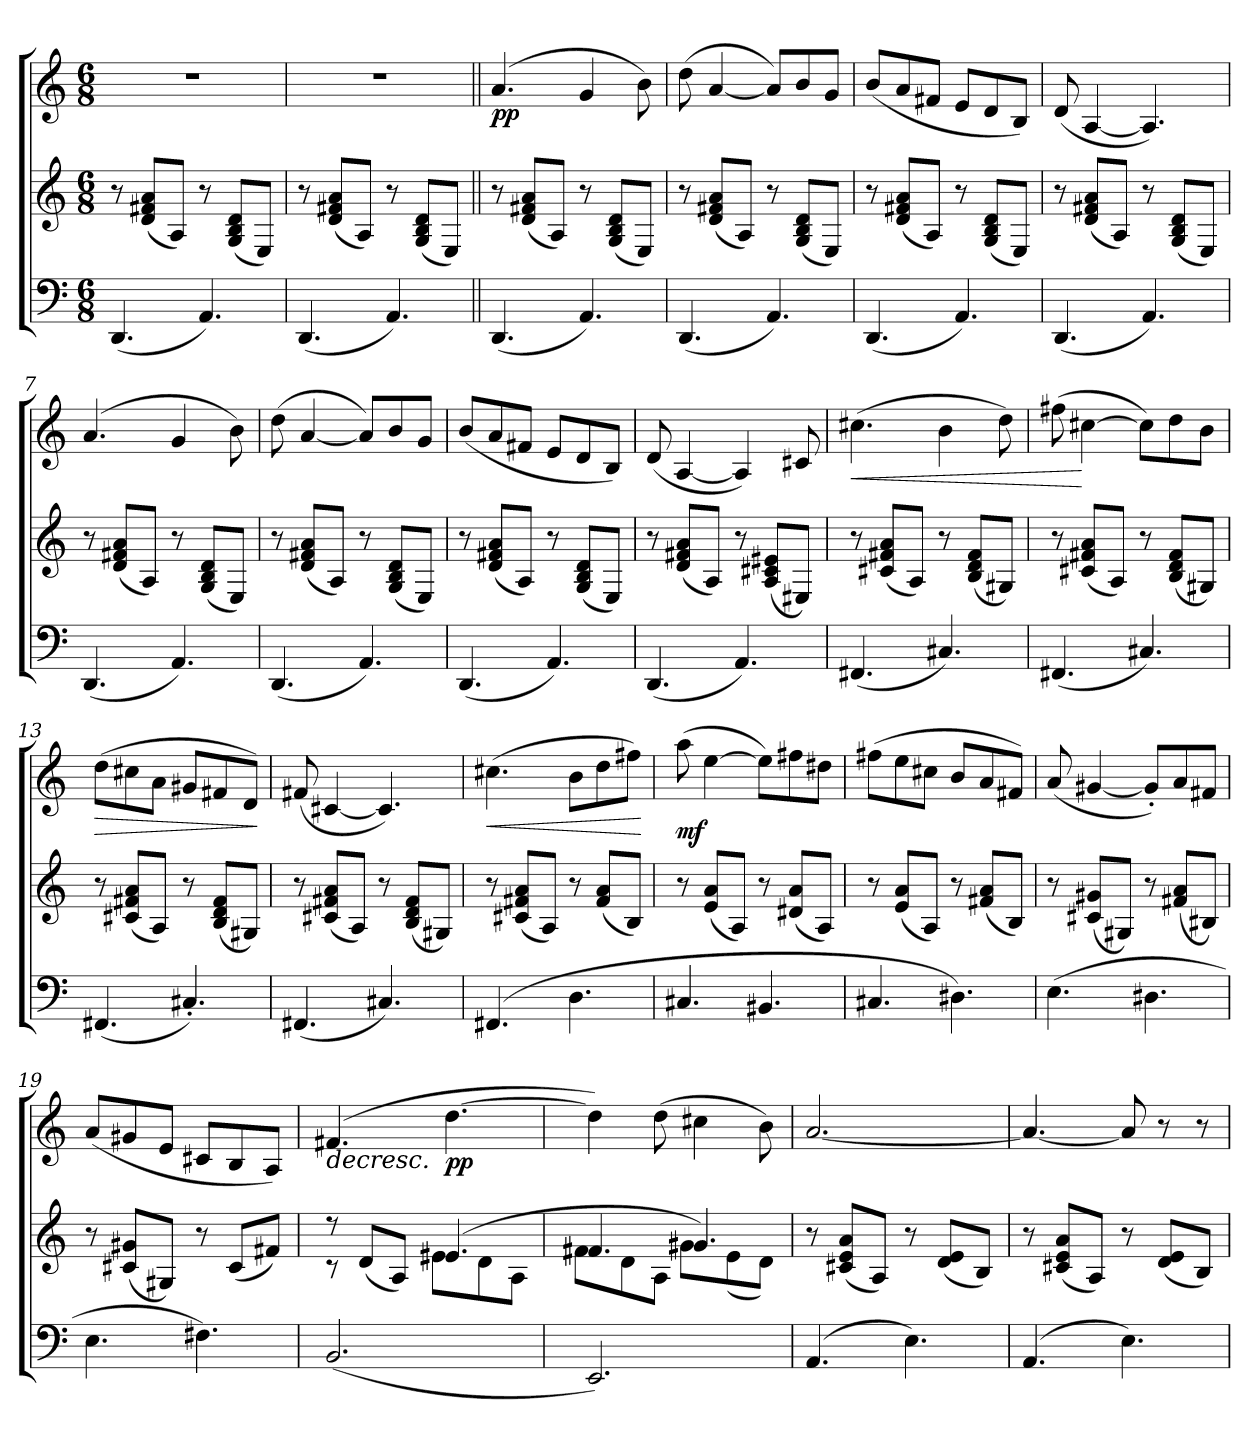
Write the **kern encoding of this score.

**kern	**kern	**dynam	**kern	**dynam
*part2	*part2	*part2	*part1	*part1
*staff3	*staff2	*staff2/3	*staff1	*staff1
*clefF4	*clefG2	*	*clefG2	*
*M6/8	*M6/8	*	*M6/8	*
=1	=1	=1	=1	=1
!	!	!	!	!LO:DY:a
(4.DD/	8r	.	2.r	M.M. = 100
.	(8d/ 8f#/ 8a/L	.	.	.
.	8A/J)	.	.	.
4.AA/)	8r	.	.	.
.	(8G/ 8B/ 8d/L	.	.	.
.	8E/J)	.	.	.
=2	=2	=2	=2	=2
(4.DD/	8r	.	2.r	.
.	(8d/ 8f#/ 8a/L	.	.	.
.	8A/J)	.	.	.
4.AA/)	8r	.	.	.
.	(8G/ 8B/ 8d/L	.	.	.
.	8E/J)	.	.	.
=3||	=3||	=3||	=3||	=3||
!	!	!	!	!LO:DY:b
(4.DD/	8r	.	(>4.a/	pp
.	(8d/ 8f#/ 8a/L	.	.	.
.	8A/J)	.	.	.
4.AA/)	8r	.	4g/	.
.	(8G/ 8B/ 8d/L	.	.	.
.	8E/J)	.	8b\)	.
=4	=4	=4	=4	=4
(4.DD/	8r	.	(>8dd\	.
.	(8d/ 8f#/ 8a/L	.	[4a/	.
.	8A/J)	.	.	.
4.AA/)	8r	.	8a/L])	.
.	(8G/ 8B/ 8d/L	.	8b/	.
.	8E/J)	.	8g/J	.
=5	=5	=5	=5	=5
(4.DD/	8r	.	(8b/L	.
.	(8d/ 8f#/ 8a/L	.	8a/	.
.	8A/J)	.	8f#/J	.
4.AA/)	8r	.	8e/L	.
.	(8G/ 8B/ 8d/L	.	8d/	.
.	8E/J)	.	8B/J)	.
=6	=6	=6	=6	=6
(4.DD/	8r	.	(8d/	.
.	(8d/ 8f#/ 8a/L	.	[4A/	.
.	8A/J)	.	.	.
4.AA/)	8r	.	4.A/])	.
.	(8G/ 8B/ 8d/L	.	.	.
.	8E/J)	.	.	.
=7	=7	=7	=7	=7
(4.DD/	8r	.	(>4.a/	.
.	(8d/ 8f#/ 8a/L	.	.	.
.	8A/J)	.	.	.
4.AA/)	8r	.	4g/	.
.	(8G/ 8B/ 8d/L	.	.	.
.	8E/J)	.	8b\)	.
!!LO:LB:g=z
=8	=8	=8	=8	=8
(4.DD/	8r	.	(>8dd\	.
.	(8d/ 8f#/ 8a/L	.	[4a/	.
.	8A/J)	.	.	.
4.AA/)	8r	.	8a/L])	.
.	(8G/ 8B/ 8d/L	.	8b/	.
.	8E/J)	.	8g/J	.
=9	=9	=9	=9	=9
(4.DD/	8r	.	(8b/L	.
.	(8d/ 8f#/ 8a/L	.	8a/	.
.	8A/J)	.	8f#/J	.
4.AA/)	8r	.	8e/L	.
.	(8G/ 8B/ 8d/L	.	8d/	.
.	8E/J)	.	8B/J)	.
=10	=10	=10	=10	=10
(4.DD/	8r	.	(8d/	.
.	(8d/ 8f#/ 8a/L	.	[4A/	.
.	8A/J)	.	.	.
4.AA/)	8r	.	4A/])	.
.	(8A/ 8c#/ 8e#X/L	.	.	.
.	8E#X/J)	.	8c#/	.
=11	=11	=11	=11	=11
!	!	!	!	!LO:HP:b
(4.FF#/	8r	.	(>4.cc#\	<
.	(8c#/ 8f#/ 8a/L	.	.	.
.	8A/J)	.	.	.
4.C#/)	8r	.	4b\	.
.	(8B/ 8d/ 8f#/L	.	.	.
.	8G#X/J)	.	8dd\)	.
=12	=12	=12	=12	=12
(4.FF#/	8r	.	(>8ff#\	.
.	(8c#/ 8f#/ 8a/L	.	[4cc#\	[
.	8A/J)	.	.	.
4.C#/)	8r	.	8cc#\L])	.
.	(8B/ 8d/ 8f#/L	.	8dd\	.
.	8G#X/J)	.	8b\J	.
=13	=13	=13	=13	=13
!	!	!	!	!LO:HP:b
(4.FF#/	8r	.	(>8dd\L	>
.	(8c#/ 8f#/ 8a/L	.	8cc#\	.
.	8A/J)	.	8a\J	.
4.C#'/)	8r	.	8g#X/L	.
.	(8B/ 8d/ 8f#/L	.	8f#/	.
.	8G#X/J)	.	8d/J)	.
.	.	.	.	]
!!LO:LB:g=z
=14	=14	=14	=14	=14
(4.FF#/	8r	.	(8f#/	.
.	(8c#/ 8f#/ 8a/L	.	[4c#/	.
.	8A/J)	.	.	.
4.C#/)	8r	.	4.c#/])	.
.	(8B/ 8d/ 8f#/L	.	.	.
.	8G#X/J)	.	.	.
=15	=15	=15	=15	=15
!	!	!	!	!LO:HP:b
(>4.FF#/	8r	.	(>4.cc#\	<
.	(8c#/ 8f#/ 8a/L	.	.	.
.	8A/J)	.	.	.
4.D\	8r	.	8b\L	.
.	(8f#/ 8a/L	.	8dd\	.
.	8B/J)	.	8ff#\J)	.
.	.	.	.	[
=16	=16	=16	=16	=16
!	!	!LO:DY:a	!	!
4.C#/	8r	mf	(>8aa\	.
.	(8e/ 8a/L	.	[4ee\	.
.	8A/J)	.	.	.
4.BB#X/	8r	.	8ee\L])	.
.	(8d#X/ 8a/L	.	8ff#\	.
.	8A/J)	.	8dd#X\J	.
=17	=17	=17	=17	=17
4.C#/	8r	.	(>8ff#\L	.
.	(8e/ 8a/L	.	8ee\	.
.	8A/J)	.	8cc#\J	.
4.D#X\)	8r	.	8b/L	.
.	(8f#/ 8a/L	.	8a/	.
.	8B/J)	.	8f#/J)	.
=18	=18	=18	=18	=18
(>4.E\	8r	.	(8a/	.
.	(8c#/ 8g#X/L	.	[4g#X/	.
.	8G#X/J)	.	.	.
4.D#X\	8r	.	8g#'/L])	.
.	(8f#/ 8a/L	.	8a/	.
.	8B#X/J)	.	8f#/J	.
=19	=19	=19	=19	=19
4.E\	8r	.	(8a/L	.
.	(8c#/ 8g#X/L	.	8g#X/	.
.	8G#X/J)	.	8e/J	.
4.F#\)	8r	.	8c#/L	.
.	(8c#/L	.	8B/	.
.	8f#/J)	.	8A/J)	.
!!LO:LB:g=z
=20	=20	=20	=20	=20
*	*^	*	*	*
!	!	!	!	!	!LO:HP:b
(2.BB/	8r	8r	.	(>4.f#/	>
.	(8d/L	4ryy	.	.	.
.	8A/J)	.	.	.	.
!	!	!	!	!	!LO:DY:b
.	(>4.e#X/	8e#\L	.	[4.dd\	pp
.	.	8d\	.	.	.
.	.	8A\J	.	.	.
*	*v	*v	*	*	*
.	.	.	.	]
=21	=21	=21	=21	=21
*	*^	*	*	*
2.EE/)	4.f#/	8f#\L	.	4dd\])	.
.	.	8d\	.	.	.
.	.	8A\J	.	(>8dd\	.
.	4.g#X/)	8g#\L	.	4cc#\	.
.	.	(8e\	.	.	.
.	.	8d\J)	.	8b\)	.
=22	=22	=22	=22	=22	=22
(>4.AA/	8r	2ryy	.	[2.a/	.
.	(8c#/ 8e/ 8a/L	.	.	.	.
.	8A/J)	.	.	.	.
4.E\)	8r	.	.	.	.
.	(8d/ 8e/L	4ryy	.	.	.
.	8B/J)	.	.	.	.
=23	=23	=23	=23	=23	=23
(>4.AA/	8r	2ryy	.	4.a/_	.
.	(8c#/ 8e/ 8a/L	.	.	.	.
.	8A/J)	.	.	.	.
4.E\)	8r	.	.	8a/]	.
.	(8d/ 8e/L	4ryy	.	8r	.
.	8B/J)	.	.	8r	.
*	*v	*v	*	*	*
=	=	=	=	=
*-	*-	*-	*-	*-
